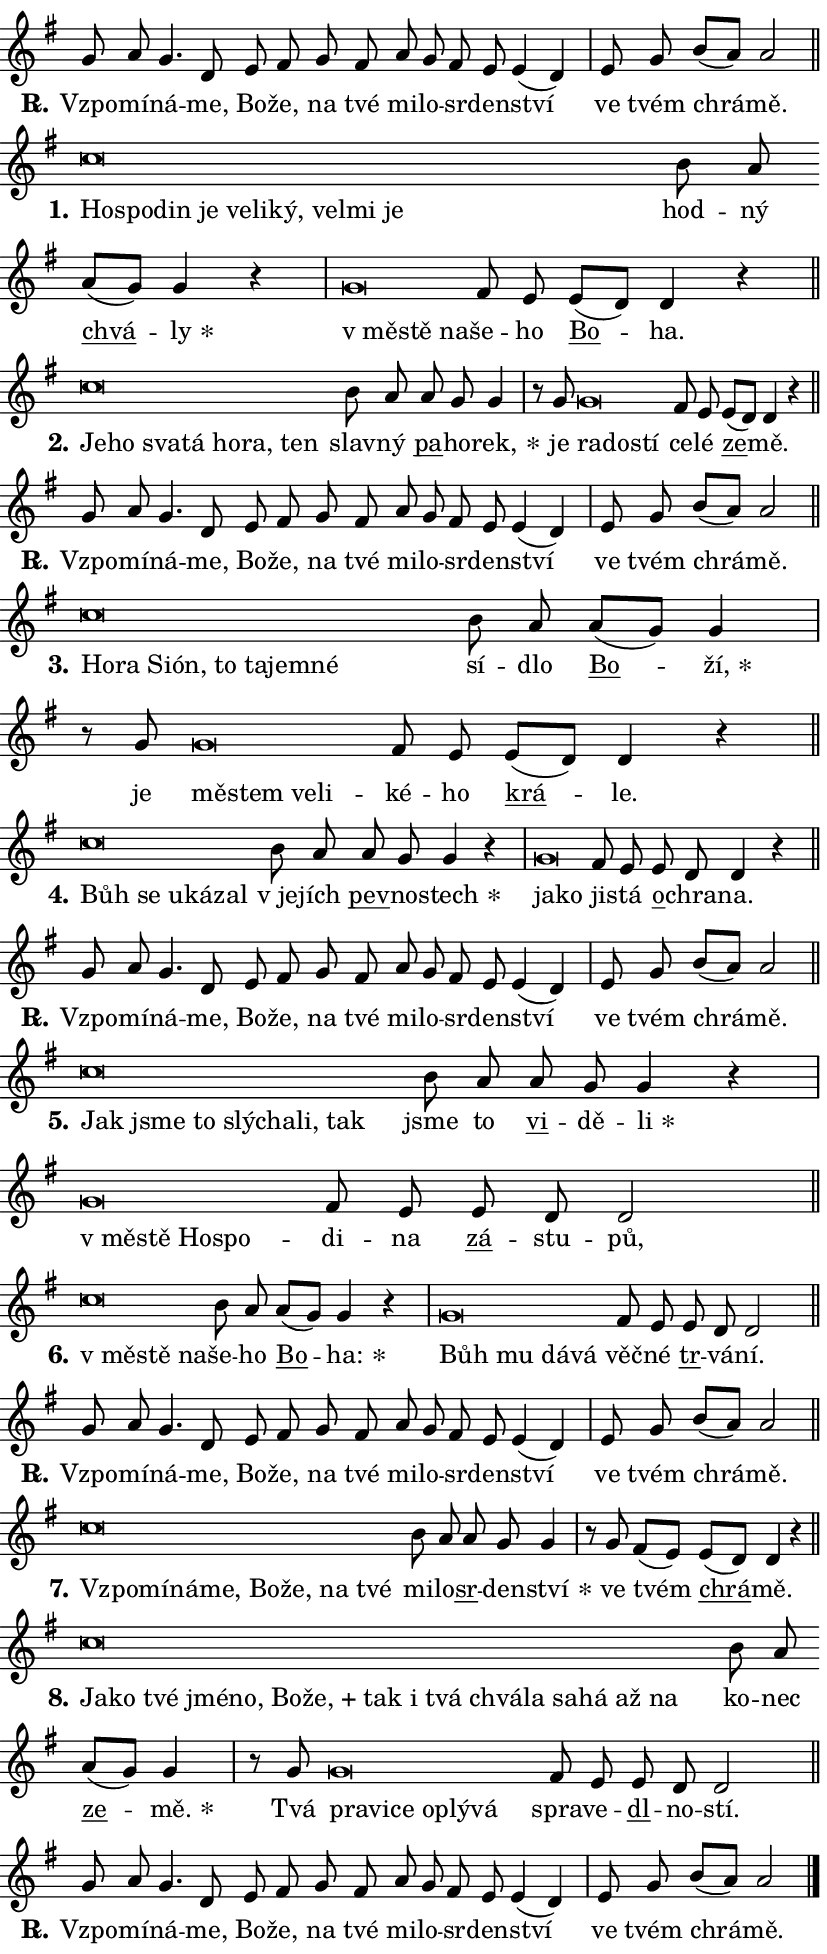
\version "2.24.0"
\header { tagline = "" }
\paper {
  indent = 0\cm
  top-margin = 0\cm
  right-margin = 0.13\cm % to fit lyric hyphens
  bottom-margin = 0\cm
  left-margin = 0\cm
  paper-width = 14\cm
  page-breaking = #ly:one-page-breaking
  system-system-spacing.basic-distance = #11
  score-system-spacing.basic-distance = #11
  ragged-last = ##f
}


%% Author: Thomas Morley
%% https://lists.gnu.org/archive/html/lilypond-user/2020-05/msg00002.html
#(define (line-position grob)
"Returns position of @var[grob} in current system:
   @code{'start}, if at first time-step
   @code{'end}, if at last time-step
   @code{'middle} otherwise
"
  (let* ((col (ly:item-get-column grob))
         (ln (ly:grob-object col 'left-neighbor))
         (rn (ly:grob-object col 'right-neighbor))
         (col-to-check-left (if (ly:grob? ln) ln col))
         (col-to-check-right (if (ly:grob? rn) rn col))
         (break-dir-left
           (and
             (ly:grob-property col-to-check-left 'non-musical #f)
             (ly:item-break-dir col-to-check-left)))
         (break-dir-right
           (and
             (ly:grob-property col-to-check-right 'non-musical #f)
             (ly:item-break-dir col-to-check-right))))
        (cond ((eqv? 1 break-dir-left) 'start)
              ((eqv? -1 break-dir-right) 'end)
              (else 'middle))))

#(define (tranparent-at-line-position vctor)
  (lambda (grob)
  "Relying on @code{line-position} select the relevant enry from @var{vctor}.
Used to determine transparency,"
    (case (line-position grob)
      ((end) (not (vector-ref vctor 0)))
      ((middle) (not (vector-ref vctor 1)))
      ((start) (not (vector-ref vctor 2))))))

noteHeadBreakVisibility =
#(define-music-function (break-visibility)(vector?)
"Makes @code{NoteHead}s transparent relying on @var{break-visibility}"
#{
  \override NoteHead.transparent =
    #(tranparent-at-line-position break-visibility)
#})

#(define delete-ledgers-for-transparent-note-heads
  (lambda (grob)
    "Reads whether a @code{NoteHead} is transparent.
If so this @code{NoteHead} is removed from @code{'note-heads} from
@var{grob}, which is supposed to be @code{LedgerLineSpanner}.
As a result ledgers are not printed for this @code{NoteHead}"
    (let* ((nhds-array (ly:grob-object grob 'note-heads))
           (nhds-list
             (if (ly:grob-array? nhds-array)
                 (ly:grob-array->list nhds-array)
                 '()))
           ;; Relies on the transparent-property being done before
           ;; Staff.LedgerLineSpanner.after-line-breaking is executed.
           ;; This is fragile ...
           (to-keep
             (remove
               (lambda (nhd)
                 (ly:grob-property nhd 'transparent #f))
               nhds-list)))
      ;; TODO find a better method to iterate over grob-arrays, similiar
      ;; to filter/remove etc for lists
      ;; For now rebuilt from scratch
      (set! (ly:grob-object grob 'note-heads)  '())
      (for-each
        (lambda (nhd)
          (ly:pointer-group-interface::add-grob grob 'note-heads nhd))
        to-keep))))

squashNotes = {
  \override NoteHead.X-extent = #'(-0.2 . 0.2)
  \override NoteHead.Y-extent = #'(-0.75 . 0)
  \override NoteHead.stencil =
    #(lambda (grob)
       (let ((pos (ly:grob-property grob 'staff-position)))
         (begin
           (if (< pos -7) (display "ERROR: Lower brevis then expected\n") (display ""))
           (if (<= pos -6) ly:text-interface::print ly:note-head::print))))
}
unSquashNotes = {
  \revert NoteHead.X-extent
  \revert NoteHead.Y-extent
  \revert NoteHead.stencil
}

hideNotes = \noteHeadBreakVisibility #begin-of-line-visible
unHideNotes = \noteHeadBreakVisibility #all-visible

% work-around for resetting accidentals
% https://lilypond.org/doc/v2.23/Documentation/notation/displaying-rhythms#unmetered-music
cadenzaMeasure = {
  \cadenzaOff
  \partial 1024 s1024
  \cadenzaOn
}

#(define-markup-command (accent layout props text) (markup?)
  "Underline accented syllable"
  (interpret-markup layout props
    #{\markup \override #'(offset . 4.3) \underline { #text }#}))

responsum = \markup \concat {
  "R" \hspace #-1.05 \path #0.1 #'((moveto 0 0.07) (lineto 0.9 0.8)) \hspace #0.05 "."
}

spaceSize = #0.6828661417322834 % exact space size for TeX Gyre Schola

\layout {
  \context {
    \Staff
    \remove "Time_signature_engraver"
    \override LedgerLineSpanner.after-line-breaking = #delete-ledgers-for-transparent-note-heads
  }
  \context {
    \Lyrics {
      \override LyricSpace.minimum-distance = \spaceSize
      \override LyricText.font-name = #"TeX Gyre Schola"
      \override LyricText.font-size = 1
      \override StanzaNumber.font-name = #"TeX Gyre Schola Bold"
      \override StanzaNumber.font-size = 1
    }
  }
  \context {
    \Score 
    \override NoteHead.text =
      #(lambda (grob) 
        (let ((pos (ly:grob-property grob 'staff-position)))
          #{\markup {
            \combine
              \halign #-0.55 \raise #(if (= pos -6) 0 0.5) \override #'(thickness . 2) \draw-line #'(3.2 . 0)
              \musicglyph "noteheads.sM1"
          }#}))
  }
}

% magnetic-lyrics.ily
%
%   written by
%     Jean Abou Samra <jean@abou-samra.fr>
%     Werner Lemberg <wl@gnu.org>
%
%   adapted by
%     Jiri Hon <jiri.hon@gmail.com>
%
% Version 2022-Apr-15

% https://www.mail-archive.com/lilypond-user@gnu.org/msg149350.html

#(define (Left_hyphen_pointer_engraver context)
   "Collect syllable-hyphen-syllable occurrences in lyrics and store
them in properties.  This engraver only looks to the left.  For
example, if the lyrics input is @code{foo -- bar}, it does the
following.

@itemize @bullet
@item
Set the @code{text} property of the @code{LyricHyphen} grob between
@q{foo} and @q{bar} to @code{foo}.

@item
Set the @code{left-hyphen} property of the @code{LyricText} grob with
text @q{foo} to the @code{LyricHyphen} grob between @q{foo} and
@q{bar}.
@end itemize

Use this auxiliary engraver in combination with the
@code{lyric-@/text::@/apply-@/magnetic-@/offset!} hook."
   (let ((hyphen #f)
         (text #f))
     (make-engraver
      (acknowledgers
       ((lyric-syllable-interface engraver grob source-engraver)
        (set! text grob)))
      (end-acknowledgers
       ((lyric-hyphen-interface engraver grob source-engraver)
        ;(when (not (grob::has-interface grob 'lyric-space-interface))
          (set! hyphen grob)));)
      ((stop-translation-timestep engraver)
       (when (and text hyphen)
         (ly:grob-set-object! text 'left-hyphen hyphen))
       (set! text #f)
       (set! hyphen #f)))))

#(define (lyric-text::apply-magnetic-offset! grob)
   "If the space between two syllables is less than the value in
property @code{LyricText@/.details@/.squash-threshold}, move the right
syllable to the left so that it gets concatenated with the left
syllable.

Use this function as a hook for
@code{LyricText@/.after-@/line-@/breaking} if the
@code{Left_@/hyphen_@/pointer_@/engraver} is active."
   (let ((hyphen (ly:grob-object grob 'left-hyphen #f)))
     (when hyphen
       (let ((left-text (ly:spanner-bound hyphen LEFT)))
         (when (grob::has-interface left-text 'lyric-syllable-interface)
           (let* ((common (ly:grob-common-refpoint grob left-text X))
                  (this-x-ext (ly:grob-extent grob common X))
                  (left-x-ext
                   (begin
                     ;; Trigger magnetism for left-text.
                     (ly:grob-property left-text 'after-line-breaking)
                     (ly:grob-extent left-text common X)))
                  ;; `delta` is the gap width between two syllables.
                  (delta (- (interval-start this-x-ext)
                            (interval-end left-x-ext)))
                  (details (ly:grob-property grob 'details))
                  (threshold (assoc-get 'squash-threshold details 0.2)))
             (when (< delta threshold)
               (let* (;; We have to manipulate the input text so that
                      ;; ligatures crossing syllable boundaries are not
                      ;; disabled.  For languages based on the Latin
                      ;; script this is essentially a beautification.
                      ;; However, for non-Western scripts it can be a
                      ;; necessity.
                      (lt (ly:grob-property left-text 'text))
                      (rt (ly:grob-property grob 'text))
                      (is-space (grob::has-interface hyphen 'lyric-space-interface))
                      (space (if is-space " " ""))
                      (extra-delta (if is-space spaceSize 0))
                      ;; Append new syllable.
                      (ltrt-space (if (and (string? lt) (string? rt))
                                (string-append lt space rt)
                                (make-concat-markup (list lt space rt))))
                      ;; Right-align `ltrt` to the right side.
                      (ltrt-space-markup (grob-interpret-markup
                               grob
                               (make-translate-markup
                                (cons (interval-length this-x-ext) 0)
                                (make-right-align-markup ltrt-space)))))
                 (begin
                   ;; Don't print `left-text`.
                   (ly:grob-set-property! left-text 'stencil #f)
                   ;; Set text and stencil (which holds all collected
                   ;; syllables so far) and shift it to the left.
                   (ly:grob-set-property! grob 'text ltrt-space)
                   (ly:grob-set-property! grob 'stencil ltrt-space-markup)
                   (ly:grob-translate-axis! grob (- (- delta extra-delta)) X))))))))))


#(define (lyric-hyphen::displace-bounds-first grob)
   ;; Make very sure this callback isn't triggered too early.
   (let ((left (ly:spanner-bound grob LEFT))
         (right (ly:spanner-bound grob RIGHT)))
     (ly:grob-property left 'after-line-breaking)
     (ly:grob-property right 'after-line-breaking)
     (ly:lyric-hyphen::print grob)))

squashThreshold = #0.4

\layout {
  \context {
    \Lyrics
    \consists #Left_hyphen_pointer_engraver
    \override LyricText.after-line-breaking =
      #lyric-text::apply-magnetic-offset!
    \override LyricHyphen.stencil = #lyric-hyphen::displace-bounds-first
    \override LyricText.details.squash-threshold = \squashThreshold
    \override LyricHyphen.minimum-distance = 0
    \override LyricHyphen.minimum-length = \squashThreshold
  }
}

squashText = \override LyricText.details.squash-threshold = 9999
unSquashText = \override LyricText.details.squash-threshold = \squashThreshold

leftText = \override LyricText.self-alignment-X = #LEFT
unLeftText = \revert LyricText.self-alignment-X

starOffset = #(lambda (grob) 
                (let ((x_offset (ly:self-alignment-interface::aligned-on-x-parent grob)))
                  (if (= x_offset 0) 0 (+ x_offset 1.2))))

star = #(define-music-function (syllable)(string?)
"Append star separator at the end of a syllable"
#{
  \once \override LyricText.X-offset = #starOffset
  \lyricmode { \markup {
    #syllable
    \override #'((font-name . "TeX Gyre Schola Bold")) \hspace #0.2 \lower #0.65 \larger "*"
  } }
#})

starAccent = #(define-music-function (syllable)(string?)
"Append star separator at the end of a syllable and make accent"
#{
  \once \override LyricText.X-offset = #starOffset
  \lyricmode { \markup {
    \accent #syllable
    \override #'((font-name . "TeX Gyre Schola Bold")) \hspace #0.2 \lower #0.65 \larger "*"
  } }
#})

breath = #(define-music-function (syllable)(string?)
"Append breathing indicator at the end of a syllable"
#{
  \lyricmode { \markup { #syllable "+" } }
#})

optionalBreath = #(define-music-function (syllable)(string?)
"Append optional breathing indicator at the end of a syllable"
#{
  \lyricmode { \markup { #syllable "(+)" } }
#})


\score {
    <<
        \new Voice = "melody" { \cadenzaOn \key g \major \relative { g'8 a g4. d8 e fis \bar "" g fis a g fis e e4( d) \cadenzaMeasure \bar "|" e8 g b[( a)] a2 \cadenzaMeasure \bar "||" \break } }
        \new Lyrics \lyricsto "melody" { \lyricmode { \set stanza = \responsum
Vzpo -- mí -- ná -- me, Bo -- že, na tvé mi -- lo -- sr -- den -- ství ve tvém chrá -- mě. } }
    >>
    \layout {}
}

\score {
    <<
        \new Voice = "melody" { \cadenzaOn \key g \major \relative { \squashNotes c''\breve*1/16 \hideNotes \breve*1/16 \bar "" \breve*1/16 \bar "" \breve*1/16 \bar "" \breve*1/16 \bar "" \breve*1/16 \bar "" \breve*1/16 \bar "" \breve*1/16 \bar "" \breve*1/16 \breve*1/16 \bar "" \unHideNotes \unSquashNotes b8 a \bar "" a[( g)] g4 r \cadenzaMeasure \bar "|" \squashNotes g\breve*1/16 \hideNotes \breve*1/16 \breve*1/16 \bar "" \unHideNotes \unSquashNotes fis8 e \bar "" e[( d)] d4 r \cadenzaMeasure \bar "||" \break } }
        \new Lyrics \lyricsto "melody" { \lyricmode { \set stanza = "1."
\leftText Ho -- \squashText spo -- din je ve -- li -- ký, vel -- mi je \unLeftText \unSquashText hod -- ný \markup \accent chvá -- \star ly \leftText "v mě" -- \squashText stě na -- \unLeftText \unSquashText še -- ho \markup \accent Bo -- ha. } }
    >>
    \layout {}
}

\score {
    <<
        \new Voice = "melody" { \cadenzaOn \key g \major \relative { \squashNotes c''\breve*1/16 \hideNotes \breve*1/16 \bar "" \breve*1/16 \bar "" \breve*1/16 \bar "" \breve*1/16 \bar "" \breve*1/16 \breve*1/16 \bar "" \unHideNotes \unSquashNotes b8 a \bar "" a g g4 \cadenzaMeasure \bar "|" r8 g8 \squashNotes g\breve*1/16 \hideNotes \breve*1/16 \breve*1/16 \bar "" \unHideNotes \unSquashNotes fis8 e \bar "" e[( d)] d4 r \cadenzaMeasure \bar "||" \break } }
        \new Lyrics \lyricsto "melody" { \lyricmode { \set stanza = "2."
\leftText Je -- \squashText ho sva -- tá ho -- ra, ten \unLeftText \unSquashText slav -- ný \markup \accent pa -- ho -- \star rek, je \leftText ra -- \squashText do -- stí \unLeftText \unSquashText ce -- lé \markup \accent ze -- mě. } }
    >>
    \layout {}
}

\score {
    <<
        \new Voice = "melody" { \cadenzaOn \key g \major \relative { g'8 a g4. d8 e fis \bar "" g fis a g fis e e4( d) \cadenzaMeasure \bar "|" e8 g b[( a)] a2 \cadenzaMeasure \bar "||" \break } }
        \new Lyrics \lyricsto "melody" { \lyricmode { \set stanza = \responsum
Vzpo -- mí -- ná -- me, Bo -- že, na tvé mi -- lo -- sr -- den -- ství ve tvém chrá -- mě. } }
    >>
    \layout {}
}

\score {
    <<
        \new Voice = "melody" { \cadenzaOn \key g \major \relative { \squashNotes c''\breve*1/16 \hideNotes \breve*1/16 \bar "" \breve*1/16 \bar "" \breve*1/16 \bar "" \breve*1/16 \bar "" \breve*1/16 \bar "" \breve*1/16 \breve*1/16 \bar "" \unHideNotes \unSquashNotes b8 a \bar "" a[( g)] g4 \cadenzaMeasure \bar "|" r8 g8 \squashNotes g\breve*1/16 \hideNotes \breve*1/16 \bar "" \breve*1/16 \breve*1/16 \bar "" \unHideNotes \unSquashNotes fis8 e \bar "" e[( d)] d4 r \cadenzaMeasure \bar "||" \break } }
        \new Lyrics \lyricsto "melody" { \lyricmode { \set stanza = "3."
\leftText Ho -- \squashText ra Si -- ón, to ta -- jem -- né \unLeftText \unSquashText sí -- dlo \markup \accent Bo -- \star ží, je \leftText mě -- \squashText stem ve -- li -- \unLeftText \unSquashText ké -- ho \markup \accent krá -- le. } }
    >>
    \layout {}
}

\score {
    <<
        \new Voice = "melody" { \cadenzaOn \key g \major \relative { \squashNotes c''\breve*1/16 \hideNotes \breve*1/16 \bar "" \breve*1/16 \bar "" \breve*1/16 \breve*1/16 \bar "" \unHideNotes \unSquashNotes b8 a \bar "" a g g4 r \cadenzaMeasure \bar "|" \squashNotes g\breve*1/16 \hideNotes \breve*1/16 \bar "" \unHideNotes \unSquashNotes fis8 e \bar "" e d d4 r \cadenzaMeasure \bar "||" \break } }
        \new Lyrics \lyricsto "melody" { \lyricmode { \set stanza = "4."
\leftText Bůh \squashText se u -- ká -- zal \unLeftText \unSquashText "v je" -- jích \markup \accent pev -- no -- \star stech \leftText ja -- \squashText ko \unLeftText \unSquashText ji -- stá \markup \accent o -- chra -- na. } }
    >>
    \layout {}
}

\score {
    <<
        \new Voice = "melody" { \cadenzaOn \key g \major \relative { g'8 a g4. d8 e fis \bar "" g fis a g fis e e4( d) \cadenzaMeasure \bar "|" e8 g b[( a)] a2 \cadenzaMeasure \bar "||" \break } }
        \new Lyrics \lyricsto "melody" { \lyricmode { \set stanza = \responsum
Vzpo -- mí -- ná -- me, Bo -- že, na tvé mi -- lo -- sr -- den -- ství ve tvém chrá -- mě. } }
    >>
    \layout {}
}

\score {
    <<
        \new Voice = "melody" { \cadenzaOn \key g \major \relative { \squashNotes c''\breve*1/16 \hideNotes \breve*1/16 \bar "" \breve*1/16 \bar "" \breve*1/16 \bar "" \breve*1/16 \bar "" \breve*1/16 \breve*1/16 \bar "" \unHideNotes \unSquashNotes b8 a \bar "" a g g4 r \cadenzaMeasure \bar "|" \squashNotes g\breve*1/16 \hideNotes \breve*1/16 \bar "" \breve*1/16 \breve*1/16 \bar "" \unHideNotes \unSquashNotes fis8 e \bar "" e d d2 \cadenzaMeasure \bar "||" \break } }
        \new Lyrics \lyricsto "melody" { \lyricmode { \set stanza = "5."
\leftText Jak \squashText jsme to slý -- cha -- li, tak \unLeftText \unSquashText jsme to \markup \accent vi -- dě -- \star li \leftText "v mě" -- \squashText stě Ho -- spo -- \unLeftText \unSquashText di -- na \markup \accent zá -- stu -- pů, } }
    >>
    \layout {}
}

\score {
    <<
        \new Voice = "melody" { \cadenzaOn \key g \major \relative { \squashNotes c''\breve*1/16 \hideNotes \breve*1/16 \breve*1/16 \bar "" \unHideNotes \unSquashNotes b8 a \bar "" a[( g)] g4 r \cadenzaMeasure \bar "|" \squashNotes g\breve*1/16 \hideNotes \breve*1/16 \bar "" \breve*1/16 \breve*1/16 \bar "" \unHideNotes \unSquashNotes fis8 e \bar "" e d d2 \cadenzaMeasure \bar "||" \break } }
        \new Lyrics \lyricsto "melody" { \lyricmode { \set stanza = "6."
\leftText "v mě" -- \squashText stě na -- \unLeftText \unSquashText še -- ho \markup \accent Bo -- \star ha: \leftText Bůh \squashText mu dá -- vá \unLeftText \unSquashText věč -- né \markup \accent tr -- vá -- ní. } }
    >>
    \layout {}
}

\score {
    <<
        \new Voice = "melody" { \cadenzaOn \key g \major \relative { g'8 a g4. d8 e fis \bar "" g fis a g fis e e4( d) \cadenzaMeasure \bar "|" e8 g b[( a)] a2 \cadenzaMeasure \bar "||" \break } }
        \new Lyrics \lyricsto "melody" { \lyricmode { \set stanza = \responsum
Vzpo -- mí -- ná -- me, Bo -- že, na tvé mi -- lo -- sr -- den -- ství ve tvém chrá -- mě. } }
    >>
    \layout {}
}

\score {
    <<
        \new Voice = "melody" { \cadenzaOn \key g \major \relative { \squashNotes c''\breve*1/16 \hideNotes \breve*1/16 \bar "" \breve*1/16 \bar "" \breve*1/16 \bar "" \breve*1/16 \bar "" \breve*1/16 \bar "" \breve*1/16 \breve*1/16 \bar "" \unHideNotes \unSquashNotes b8 a \bar "" a g g4 \cadenzaMeasure \bar "|" r8 g8 fis8[( e)] \bar "" e[( d)] d4 r \cadenzaMeasure \bar "||" \break } }
        \new Lyrics \lyricsto "melody" { \lyricmode { \set stanza = "7."
\leftText Vzpo -- \squashText mí -- ná -- me, Bo -- že, na tvé \unLeftText \unSquashText mi -- lo -- \markup \accent sr -- den -- \star ství ve tvém \markup \accent chrá -- mě. } }
    >>
    \layout {}
}

\score {
    <<
        \new Voice = "melody" { \cadenzaOn \key g \major \relative { \squashNotes c''\breve*1/16 \hideNotes \breve*1/16 \bar "" \breve*1/16 \bar "" \breve*1/16 \bar "" \breve*1/16 \bar "" \breve*1/16 \bar "" \breve*1/16 \bar "" \breve*1/16 \bar "" \breve*1/16 \bar "" \breve*1/16 \bar "" \breve*1/16 \bar "" \breve*1/16 \bar "" \breve*1/16 \bar "" \breve*1/16 \bar "" \breve*1/16 \breve*1/16 \bar "" \unHideNotes \unSquashNotes b8 a \bar "" a[( g)] g4 \cadenzaMeasure \bar "|" r8 g8 \squashNotes g\breve*1/16 \hideNotes \breve*1/16 \bar "" \breve*1/16 \bar "" \breve*1/16 \bar "" \breve*1/16 \breve*1/16 \bar "" \unHideNotes \unSquashNotes fis8 e \bar "" e d d2 \cadenzaMeasure \bar "||" \break } }
        \new Lyrics \lyricsto "melody" { \lyricmode { \set stanza = "8."
\leftText Ja -- \squashText ko tvé jmé -- no, Bo -- \breath "že," tak i tvá chvá -- la sa -- há až na \unLeftText \unSquashText ko -- nec \markup \accent ze -- \star mě. Tvá \leftText pra -- \squashText vi -- ce o -- plý -- vá \unLeftText \unSquashText spra -- ve -- \markup \accent dl -- no -- stí. } }
    >>
    \layout {}
}

\score {
    <<
        \new Voice = "melody" { \cadenzaOn \key g \major \relative { g'8 a g4. d8 e fis \bar "" g fis a g fis e e4( d) \cadenzaMeasure \bar "|" e8 g b[( a)] a2 \cadenzaMeasure \bar "||" \break } \bar "|." }
        \new Lyrics \lyricsto "melody" { \lyricmode { \set stanza = \responsum
Vzpo -- mí -- ná -- me, Bo -- že, na tvé mi -- lo -- sr -- den -- ství ve tvém chrá -- mě. } }
    >>
    \layout {}
}
